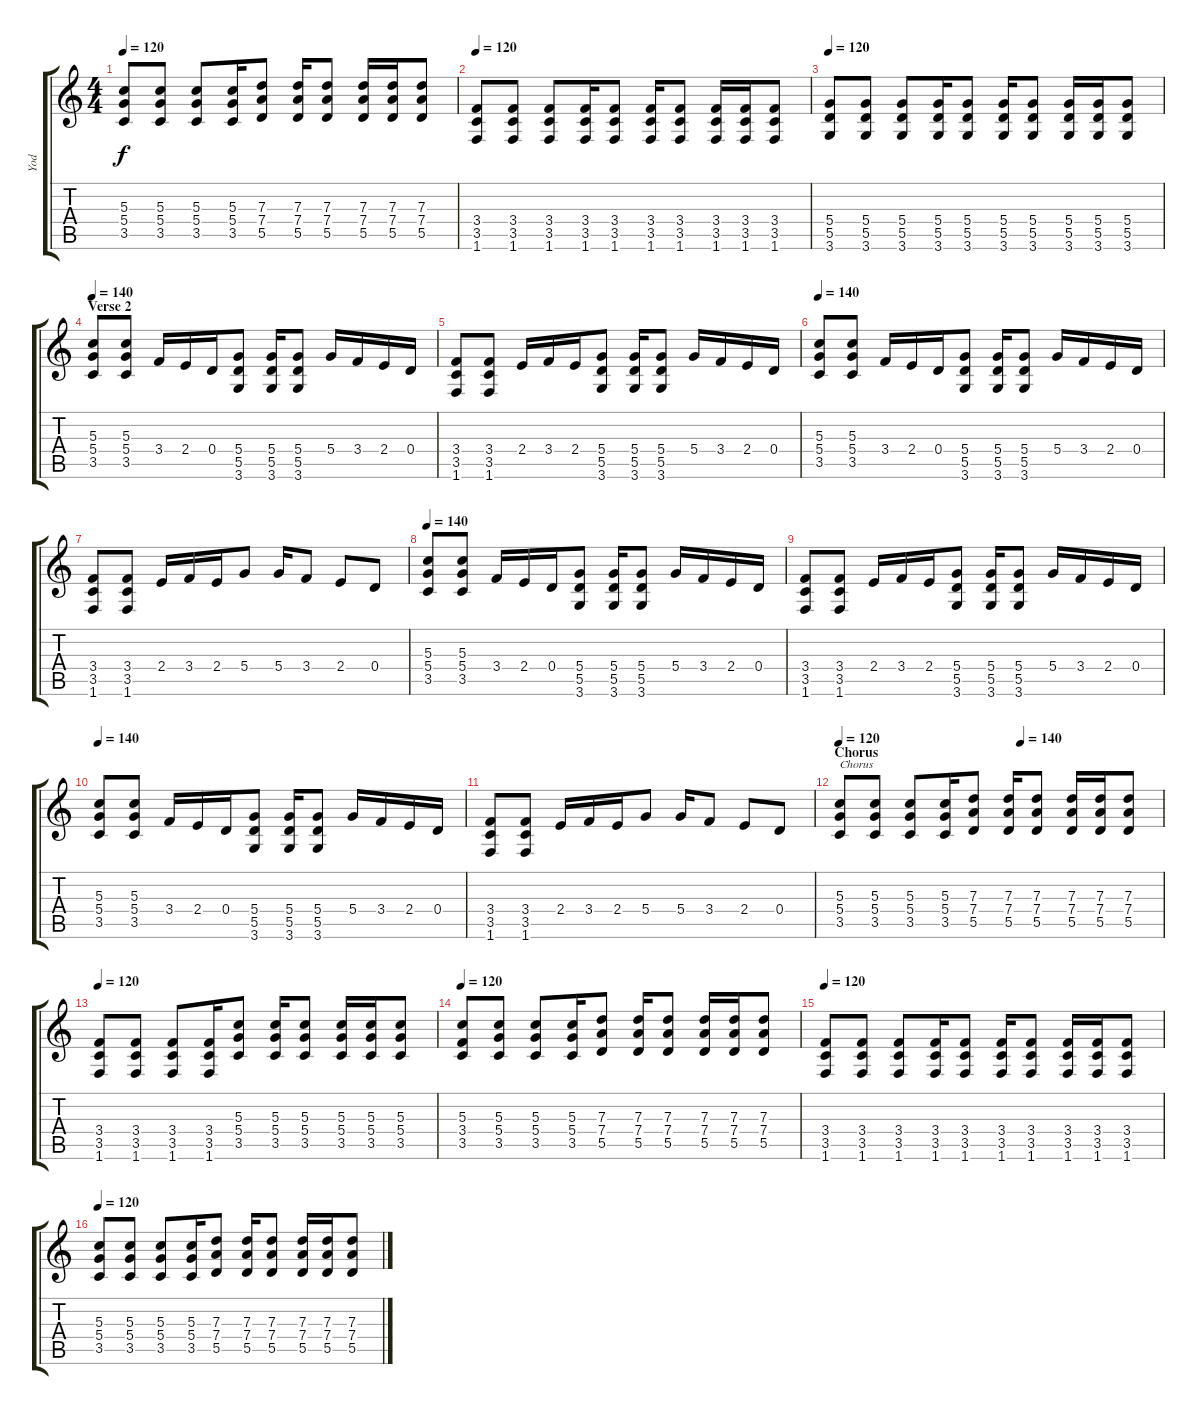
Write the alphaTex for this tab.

\track ("Yod" "Yod") {instrument distortionguitar}
\staff {score tabs}
\tuning (E4 B3 G3 D3 A2 E2) {hide}
\ts (4 4)
\tempo 120
\clef g2
\ks c
(5.3 5.4 3.5).8{dy f} (5.3 5.4 3.5).8 (5.3 5.4 3.5).8 (5.3 5.4 3.5).16 (7.3 7.4 5.5).8 (7.3 7.4 5.5).16 (7.3 7.4 5.5).8 (7.3 7.4 5.5).16 (7.3 7.4 5.5).16 (7.3 7.4 5.5).8 |
\tempo 120
(3.4 3.5 1.6).8 (3.4 3.5 1.6).8 (3.4 3.5 1.6).8 (3.4 3.5 1.6).16 (3.4 3.5 1.6).8 (3.4 3.5 1.6).16 (3.4 3.5 1.6).8 (3.4 3.5 1.6).16 (3.4 3.5 1.6).16 (3.4 3.5 1.6).8 |
\tempo 120
(5.4 5.5 3.6).8 (5.4 5.5 3.6).8 (5.4 5.5 3.6).8 (5.4 5.5 3.6).16 (5.4 5.5 3.6).8 (5.4 5.5 3.6).16 (5.4 5.5 3.6).8 (5.4 5.5 3.6).16 (5.4 5.5 3.6).16 (5.4 5.5 3.6).8 |
\section ("" "Verse 2")
\tempo 140
(5.3 5.4 3.5).8 (5.3 5.4 3.5).8 3.4.16 2.4.16 0.4.16 (5.4 5.5 3.6).8 (5.4 5.5 3.6).16 (5.4 5.5 3.6).8 5.4.16 3.4.16 2.4.16 0.4.16 |
(3.4 3.5 1.6).8 (3.4 3.5 1.6).8 2.4.16 3.4.16 2.4.16 (5.4 5.5 3.6).8 (5.4 5.5 3.6).16 (5.4 5.5 3.6).8 5.4.16 3.4.16 2.4.16 0.4.16 |
\tempo 140
(5.3 5.4 3.5).8 (5.3 5.4 3.5).8 3.4.16 2.4.16 0.4.16 (5.4 5.5 3.6).8 (5.4 5.5 3.6).16 (5.4 5.5 3.6).8 5.4.16 3.4.16 2.4.16 0.4.16 |
(3.4 3.5 1.6).8 (3.4 3.5 1.6).8 2.4.16 3.4.16 2.4.16 5.4.8 5.4.16 3.4.8 2.4.8 0.4.8 |
\tempo 140
(5.3 5.4 3.5).8 (5.3 5.4 3.5).8 3.4.16 2.4.16 0.4.16 (5.4 5.5 3.6).8 (5.4 5.5 3.6).16 (5.4 5.5 3.6).8 5.4.16 3.4.16 2.4.16 0.4.16 |
(3.4 3.5 1.6).8 (3.4 3.5 1.6).8 2.4.16 3.4.16 2.4.16 (5.4 5.5 3.6).8 (5.4 5.5 3.6).16 (5.4 5.5 3.6).8 5.4.16 3.4.16 2.4.16 0.4.16 |
\tempo 140
(5.3 5.4 3.5).8 (5.3 5.4 3.5).8 3.4.16 2.4.16 0.4.16 (5.4 5.5 3.6).8 (5.4 5.5 3.6).16 (5.4 5.5 3.6).8 5.4.16 3.4.16 2.4.16 0.4.16 |
(3.4 3.5 1.6).8 (3.4 3.5 1.6).8 2.4.16 3.4.16 2.4.16 5.4.8 5.4.16 3.4.8 2.4.8 0.4.8 |
\section ("" "Chorus")
\tempo 120
\tempo (140 0.5625)
(5.3 5.4 3.5).8{txt "Chorus"} (5.3 5.4 3.5).8 (5.3 5.4 3.5).8 (5.3 5.4 3.5).16 (7.3 7.4 5.5).8 (7.3 7.4 5.5).16 (7.3 7.4 5.5).8 (7.3 7.4 5.5).16 (7.3 7.4 5.5).16 (7.3 7.4 5.5).8 |
\tempo 120
(3.4 3.5 1.6).8 (3.4 3.5 1.6).8 (3.4 3.5 1.6).8 (3.4 3.5 1.6).16 (5.3 5.4 3.5).8 (5.3 5.4 3.5).16 (5.3 5.4 3.5).8 (5.3 5.4 3.5).16 (5.3 5.4 3.5).16 (5.3 5.4 3.5).8 |
\tempo 120
(5.3 3.4 3.5).8 (5.3 5.4 3.5).8 (5.3 5.4 3.5).8 (5.3 5.4 3.5).16 (7.3 7.4 5.5).8 (7.3 7.4 5.5).16 (7.3 7.4 5.5).8 (7.3 7.4 5.5).16 (7.3 7.4 5.5).16 (7.3 7.4 5.5).8 |
\tempo 120
(3.4 3.5 1.6).8 (3.4 3.5 1.6).8 (3.4 3.5 1.6).8 (3.4 3.5 1.6).16 (3.4 3.5 1.6).8 (3.4 3.5 1.6).16 (3.4 3.5 1.6).8 (3.4 3.5 1.6).16 (3.4 3.5 1.6).16 (3.4 3.5 1.6).8 |
\tempo 120
(5.3 5.4 3.5).8 (5.3 5.4 3.5).8 (5.3 5.4 3.5).8 (5.3 5.4 3.5).16 (7.3 7.4 5.5).8 (7.3 7.4 5.5).16 (7.3 7.4 5.5).8 (7.3 7.4 5.5).16 (7.3 7.4 5.5).16 (7.3 7.4 5.5).8
